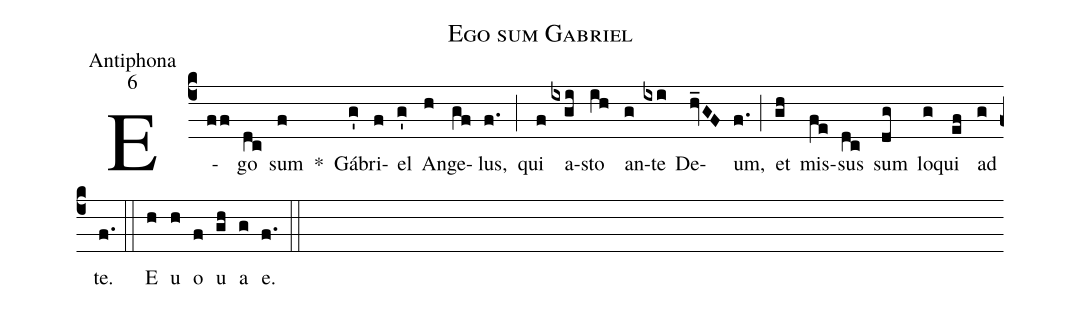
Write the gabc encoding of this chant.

name:Ego sum Gabriel;
office-part:Antiphona;
mode:6;
%%
(c4) E(ff)go(dc) sum(f) *() Gá(g')bri(f)el(g') An(h)ge(gf)lus,(f.) (;) qui(f) a(ixgi)sto(ih) an(g)te(ixi) De(hv_GF)um,(f.) (;) et(gh) mis(fe)sus(dc) sum(dg) lo(g)qui(ef) ad(g) te.(f.) (::) <eu>E(h) u(h) o(f) u(gh) a(g) e.</eu>(f.) (::)
